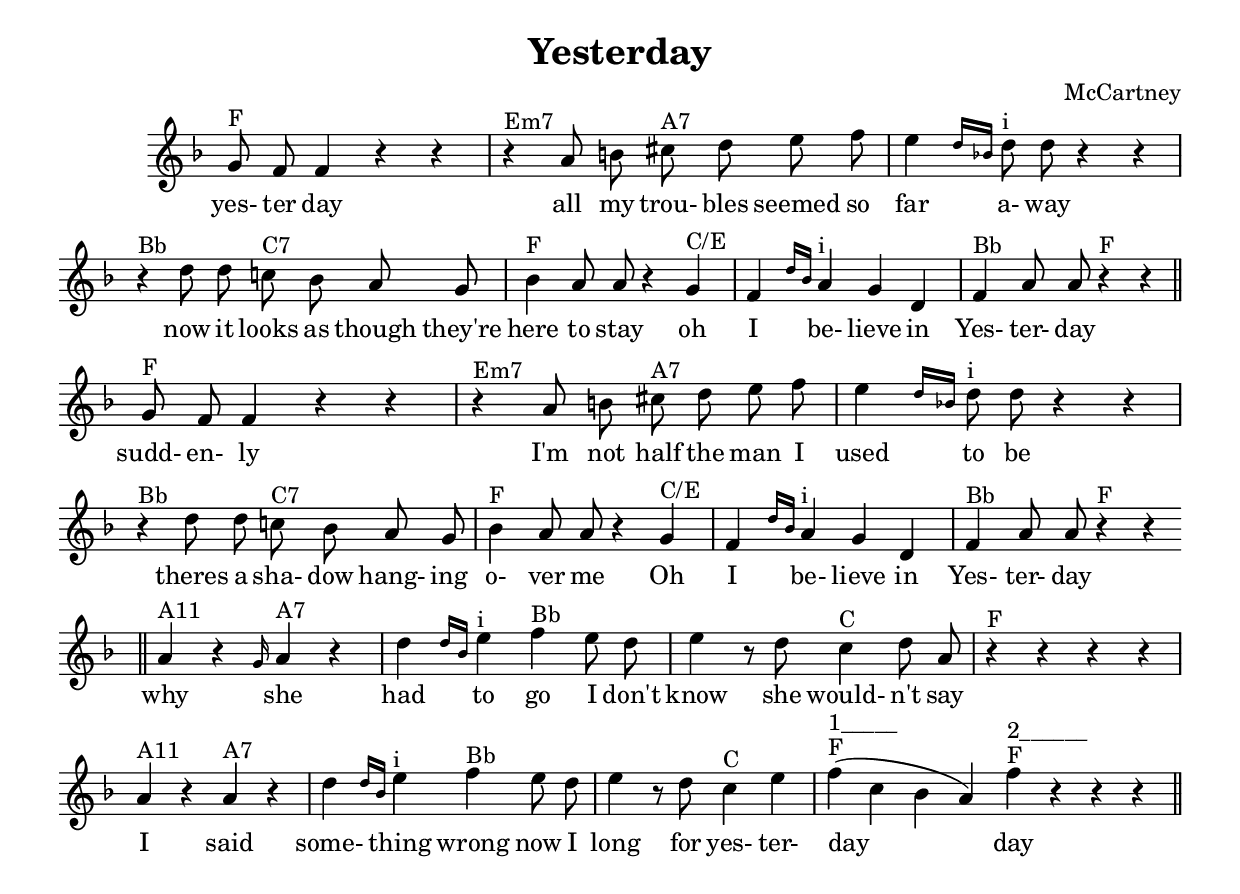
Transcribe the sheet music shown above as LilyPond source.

#(ly:set-option 'midi-extension "mid")
\version "2.12.3"
\include "english.ly"
\header{
title = "Yesterday"
composer = "McCartney"
}
%{

%}
melody = {
\once \override Staff.TimeSignature #'stencil = ##f
\clef treble
\key c \major
\autoBeamOn
\cadenzaOn


 d'8^"F" c'8 c'4 r4 r4 \bar "|"  r4^"Em7" e'8 fs'8 gs'8^"A7" a'8 b'8 c''8 \bar "|"  b'4 \grace {a'16[ f'16]}a'8^"i" a'8 r4 r4 \bar "|"  \break
\grace s64 r4^"Bb" a'8 a'8 g'8^"C7" f'8 e'8 d'8 \bar "|"  f'4^"F" e'8 e'8 r4 d'4^"C/E" \bar "|"  c'4 \grace {a'16[ f'16]}e'4^"i" d'4 a4 \bar "|"  c'4^"Bb" e'8 e'8 r4^"F" r4 \bar "||"   \break
\grace s64 d'8^"F" c'8 c'4 r4 r4 \bar "|"  r4^"Em7" e'8 fs'8 gs'8^"A7" a'8 b'8 c''8 \bar "|"  b'4 \grace {a'16[ f'16]}a'8^"i" a'8 r4 r4 \bar "|"  \break
\grace s64 r4^"Bb" a'8 a'8 g'8^"C7" f'8 e'8 d'8 \bar "|"  f'4^"F" e'8 e'8 r4 d'4^"C/E" \bar "|"  c'4 \grace {a'16[ f'16]}e'4^"i" d'4 a4 \bar "|"  c'4^"Bb" e'8 e'8 r4^"F" r4 \bar ":|"  \break
\grace s64 \bar "||"   e'4^"A11" r4 \grace {d'16}e'4^"A7" r4 \bar "|"  a'4 \grace {a'16[ f'16]}b'4^"i" c''4^"Bb" b'8 a'8 \bar "|"  b'4 r8 a'8 g'4^"C" a'8 e'8 \bar "|"  r4^"F" r4 r4 r4 \bar "|"  \break
\grace s64 e'4^"A11" r4 e'4^"A7" r4 \bar "|"  a'4 \grace {a'16[ f'16]}b'4^"i" c''4^"Bb" b'8 a'8 \bar "|"  b'4 r8 a'8 g'4^"C" b'4 \bar "|"  c''4(^"F"^"1_____" g'4 f'4 e'4) \bar ":|"  c''4^"F"^"2______" r4 r4 r4 \bar "||"   \break

}


text = \lyricmode {
yes- ter day all my trou- bles seemed so far a- way now it looks as though they're here to stay oh I be- lieve in Yes- ter- day sudd- en- ly I'm not half the man I used to be theres a sha- dow hang- ing o- ver me Oh I be- lieve in Yes- ter- day why she had to go I don't know she would- n't say I said some- thing wrong now I long for yes- ter- day    day 
}

\score{
\transpose c' f'
<<
\new Voice = "one" {
\melody
}
\new Lyrics \lyricsto "one" \text
>>
\layout {
\context {
\Score
\remove "Bar_number_engraver"
}
}
\midi {
\context {
\Score
tempoWholesPerMinute = #(ly:make-moment 200 4)
}
}
}